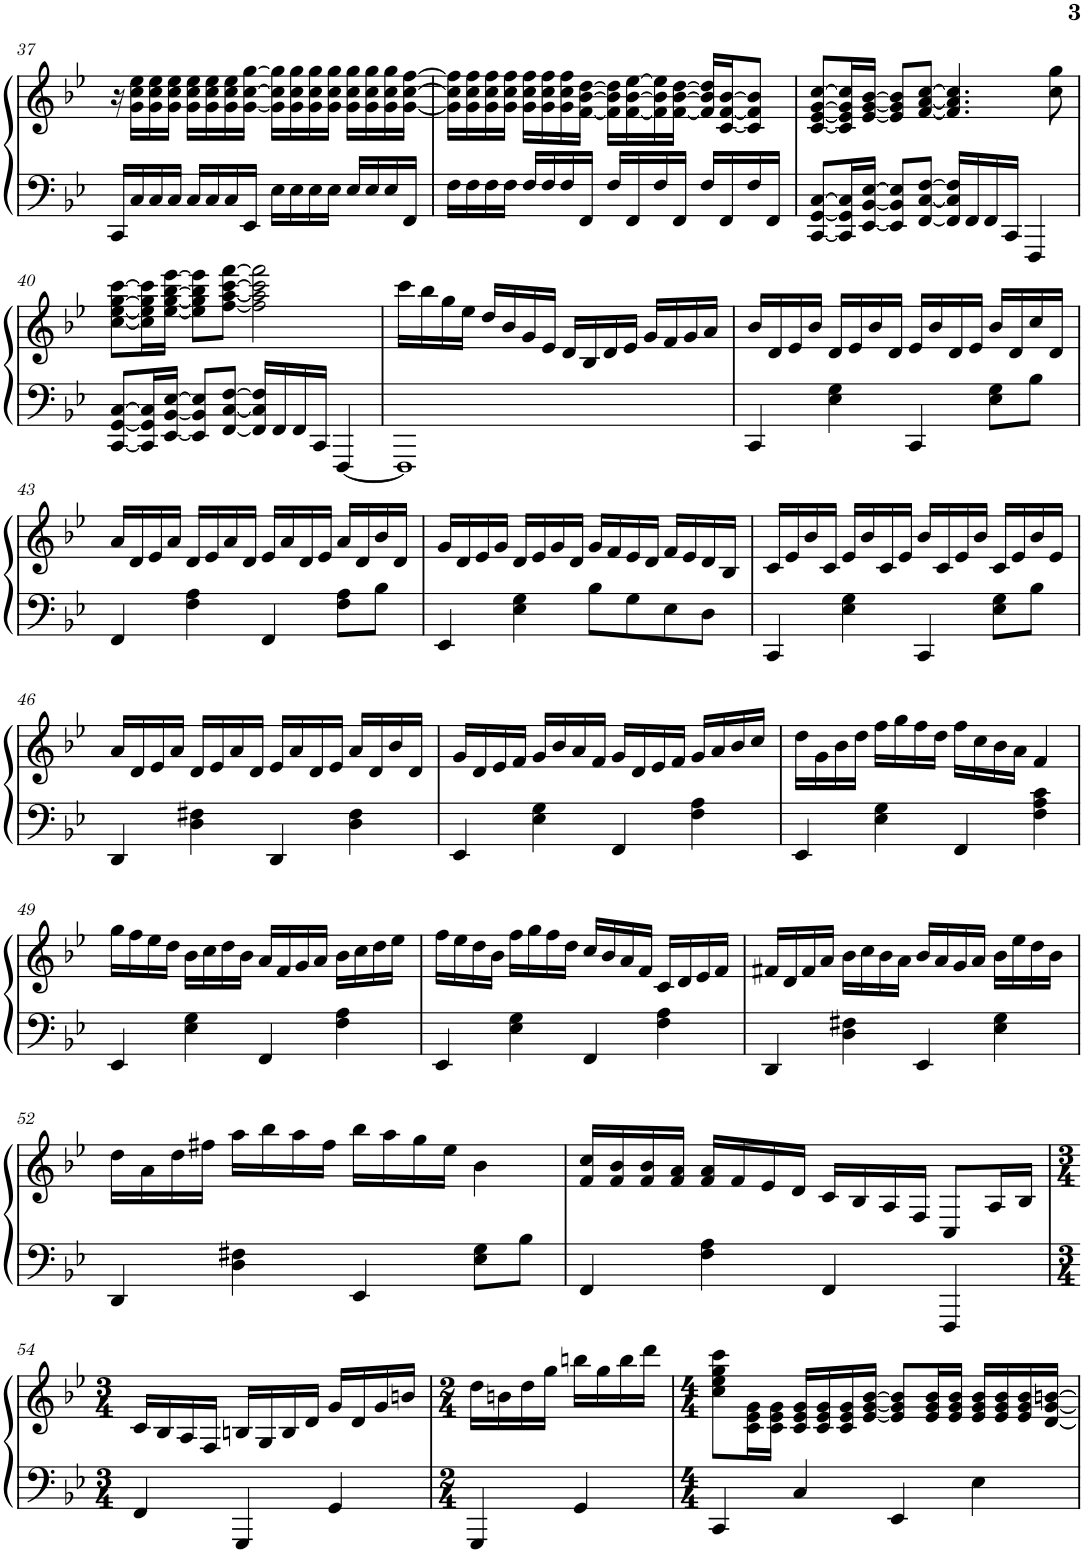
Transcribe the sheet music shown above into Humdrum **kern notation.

**kern	**kern
*part1	*part1
*staff2	*staff1
*I"Piano	*
*I'Pno.	*
!!LO:PB:g=z
*clefF4	*clefG2
*k[b-e-]	*k[b-e-]
*M4/4	*M4/4
=37	=37
16CC/LL	16r
16C/	16g\ 16cc\ 16ee-\LL
16C/	16g\ 16cc\ 16ee-\
16C/JJ	16g\ 16cc\ 16ee-\JJ
16C/LL	16g\ 16cc\ 16ee-\LL
16C/	16g\ 16cc\ 16ee-\
16C/	16g\ 16cc\ 16ee-\
16EE-/JJ	[16g\ [16cc\ [16gg\JJ
16E-\LL	16g\] 16cc\] 16gg\]LL
16E-\	16g\ 16cc\ 16gg\
16E-\	16g\ 16cc\ 16gg\
16E-\JJ	16g\ 16cc\ 16gg\JJ
16E-/LL	16g\ 16cc\ 16gg\LL
16E-/	16g\ 16cc\ 16gg\
16E-/	16g\ 16cc\ 16gg\
16FF/JJ	[16g\ [16cc\ [16ff\JJ
=38	=38
16F\LL	16g\] 16cc\] 16ff\]LL
16F\	16g\ 16cc\ 16ff\
16F\	16g\ 16cc\ 16ff\
16F\JJ	16g\ 16cc\ 16ff\JJ
16F/LL	16g\ 16cc\ 16ff\LL
16F/	16g\ 16cc\ 16ff\
16F/	16g\ 16cc\ 16ff\
16FF/JJ	[16f\ [16b-\ [16dd\JJ
16F/LL	16f\] 16b-\] 16dd\]LL
16FF/	[16f\ [16b-\ [16ee-\
16F/	16f\] 16b-\] 16ee-\]
16FF/JJ	[16f\ [16b-\ [16dd\JJ
16F/LL	16f/] 16b-/] 16dd/]LL
16FF/	[16c/ [16f/ [16b-/J
16F/	8c/] 8f/] 8b-/]J
16FF/JJ	.
=39	=39
[8CC/ [8GG/ [8C/L	[8c/ [8e-/ [8g/ [8cc/L
16CC/] 16GG/] 16C/]L	16c/] 16e-/] 16g/] 16cc/]L
[16EE-/ [16BB-/ [16E-/JJ	[16e-/ [16g/ [16b-/JJ
8EE-/] 8BB-/] 8E-/]L	8e-/] 8g/] 8b-/]L
[8FF/ [8C/ [8F/J	[8f/ [8a/ [8cc/J
16FF/] 16C/] 16F/]LL	4.f/] 4.a/] 4.cc/]
16FF/	.
16FF/	.
16CC/JJ	.
4FFF/	.
.	8cc\ 8gg\
!!LO:LB:g=z
=40	=40
[8CC/ [8GG/ [8C/L	[8cc\ [8ee-\ [8gg\ [8ccc\L
16CC/] 16GG/] 16C/]L	16cc\] 16ee-\] 16gg\] 16ccc\]L
[16EE-/ [16BB-/ [16E-/JJ	[16ee-\ [16gg\ [16bb-\ [16eee-\JJ
8EE-/] 8BB-/] 8E-/]L	8ee-\] 8gg\] 8bb-\] 8eee-\]L
[8FF/ [8C/ [8F/J	[8ff\ [8aa\ [8ccc\ [8fff\J
16FF/] 16C/] 16F/]LL	2ff\] 2aa\] 2ccc\] 2fff\]
16FF/	.
16FF/	.
16CC/JJ	.
[4FFF/	.
=41	=41
1FFF]	16ccc\LL
.	16bb-\
.	16gg\
.	16ee-\JJ
.	16dd/LL
.	16b-/
.	16g/
.	16e-/JJ
.	16d/LL
.	16B-/
.	16d/
.	16e-/JJ
.	16g/LL
.	16f/
.	16g/
.	16a/JJ
=42	=42
4CC/	16b-/LL
.	16d/
.	16e-/
.	16b-/JJ
4E-\ 4G\	16d/LL
.	16e-/
.	16b-/
.	16d/JJ
4CC/	16e-/LL
.	16b-/
.	16d/
.	16e-/JJ
8E-\ 8G\L	16b-/LL
.	16d/
8B-\J	16cc/
.	16d/JJ
!!LO:LB:g=z
=43	=43
4FF/	16a/LL
.	16d/
.	16e-/
.	16a/JJ
4F\ 4A\	16d/LL
.	16e-/
.	16a/
.	16d/JJ
4FF/	16e-/LL
.	16a/
.	16d/
.	16e-/JJ
8F\ 8A\L	16a/LL
.	16d/
8B-\J	16b-/
.	16d/JJ
=44	=44
4EE-/	16g/LL
.	16d/
.	16e-/
.	16g/JJ
4E-\ 4G\	16d/LL
.	16e-/
.	16g/
.	16d/JJ
8B-\L	16g/LL
.	16f/
8G\	16e-/
.	16d/JJ
8E-\	16f/LL
.	16e-/
8D\J	16d/
.	16B-/JJ
=45	=45
4CC/	16c/LL
.	16e-/
.	16b-/
.	16c/JJ
4E-\ 4G\	16e-/LL
.	16b-/
.	16c/
.	16e-/JJ
4CC/	16b-/LL
.	16c/
.	16e-/
.	16b-/JJ
8E-\ 8G\L	16c/LL
.	16e-/
8B-\J	16b-/
.	16e-/JJ
!!LO:LB:g=z
=46	=46
4DD/	16a/LL
.	16d/
.	16e-/
.	16a/JJ
4D\ 4F#X\	16d/LL
.	16e-/
.	16a/
.	16d/JJ
4DD/	16e-/LL
.	16a/
.	16d/
.	16e-/JJ
4D\ 4F#\	16a/LL
.	16d/
.	16b-/
.	16d/JJ
=47	=47
4EE-/	16g/LL
.	16d/
.	16e-/
.	16f/JJ
4E-\ 4G\	16g/LL
.	16b-/
.	16a/
.	16f/JJ
4FF/	16g/LL
.	16d/
.	16e-/
.	16f/JJ
4F\ 4A\	16g/LL
.	16a/
.	16b-/
.	16cc/JJ
=48	=48
4EE-/	16dd\LL
.	16g\
.	16b-\
.	16dd\JJ
4E-\ 4G\	16ff\LL
.	16gg\
.	16ff\
.	16dd\JJ
4FF/	16ff\LL
.	16cc\
.	16b-\
.	16a\JJ
4F\ 4A\ 4c\	4f/
!!LO:LB:g=z
=49	=49
4EE-/	16gg\LL
.	16ff\
.	16ee-\
.	16dd\JJ
4E-\ 4G\	16b-\LL
.	16cc\
.	16dd\
.	16b-\JJ
4FF/	16a/LL
.	16f/
.	16g/
.	16a/JJ
4F\ 4A\	16b-\LL
.	16cc\
.	16dd\
.	16ee-\JJ
=50	=50
4EE-/	16ff\LL
.	16ee-\
.	16dd\
.	16b-\JJ
4E-\ 4G\	16ff\LL
.	16gg\
.	16ff\
.	16dd\JJ
4FF/	16cc/LL
.	16b-/
.	16a/
.	16f/JJ
4F\ 4A\	16c/LL
.	16d/
.	16e-/
.	16f/JJ
=51	=51
4DD/	16f#X/LL
.	16d/
.	16f#/
.	16a/JJ
4D\ 4F#X\	16b-\LL
.	16cc\
.	16b-\
.	16a\JJ
4EE-/	16b-/LL
.	16a/
.	16g/
.	16a/JJ
4E-\ 4G\	16b-\LL
.	16ee-\
.	16dd\
.	16b-\JJ
!!LO:LB:g=z
=52	=52
4DD/	16dd\LL
.	16a\
.	16dd\
.	16ff#X\JJ
4D\ 4F#X\	16aa\LL
.	16bb-\
.	16aa\
.	16ff#\JJ
4EE-/	16bb-\LL
.	16aa\
.	16gg\
.	16ee-\JJ
8E-\ 8G\L	4b-\
8B-\J	.
=53	=53
4FF/	16f/ 16cc/LL
.	16f/ 16b-/
.	16f/ 16b-/
.	16f/ 16a/JJ
4F\ 4A\	16f/ 16a/LL
.	16f/
.	16e-/
.	16d/JJ
4FF/	16c/LL
.	16B-/
.	16A/
.	16F/JJ
4FFF/	8C/L
.	16A/L
.	16B-/JJ
!!LO:LB:g=z
=54	=54
*M3/4	*M3/4
4FF/	16c/LL
.	16B-/
.	16A/
.	16F/JJ
4GGG/	16Bn/LL
.	16G/
.	16B/
.	16d/JJ
4GG/	16g/LL
.	16d/
.	16g/
.	16bn/JJ
=55	=55
*M2/4	*M2/4
4GGG/	16dd\LL
.	16bn\
.	16dd\
.	16gg\JJ
4GG/	16bbn\LL
.	16gg\
.	16bb\
.	16ddd\JJ
=56	=56
*M4/4	*M4/4
4CC/	8cc\ 8ee-\ 8gg\ 8ccc\L
.	16c\ 16e-\ 16g\L
.	16c\ 16e-\ 16g\JJ
4C/	16c/ 16e-/ 16g/LL
.	16c/ 16e-/ 16g/
.	16c/ 16e-/ 16g/
.	[16e-/ [16g/ [16b-/JJ
4EE-/	8e-/] 8g/] 8b-/]L
.	16e-/ 16g/ 16b-/L
.	16e-/ 16g/ 16b-/JJ
4E-\	16e-/ 16g/ 16b-/LL
.	16e-/ 16g/ 16b-/
.	16e-/ 16g/ 16b-/
.	[16d/ [16g/ [16bn/JJ
=	=
*-	*-
